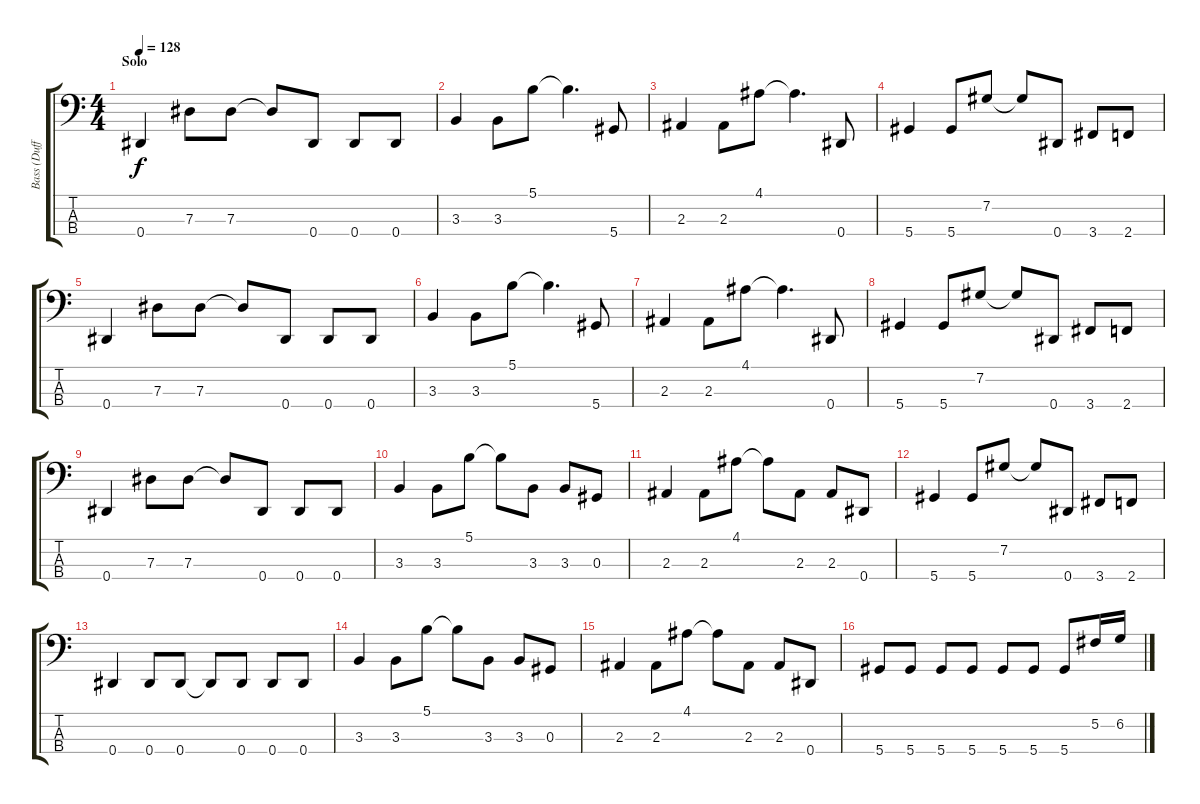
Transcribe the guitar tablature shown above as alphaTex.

\track ("Bass (Duff)" "Bass (Duff") {instrument electricbasspick}
\staff {score tabs}
\tuning (Gb2 Db2 Ab1 Eb1) {hide}
\ts (4 4)
\section ("" "Solo")
\tempo 128
\clef f4
\ks c
0.4.4{dy f instrument electricbasspick} 7.3.8 7.3.8 7.3{t}.8 0.4.8 0.4.8 0.4.8 |
3.3.4 3.3.8 5.1.8 5.1{t}.4{d} 5.4.8 |
2.3.4 2.3.8 4.1.8 4.1{t}.4{d} 0.4.8 |
5.4.4 5.4.8 7.2.8 7.2{t}.8 0.4.8 3.4.8 2.4.8 |
0.4.4 7.3.8 7.3.8 7.3{t}.8 0.4.8 0.4.8 0.4.8 |
3.3.4 3.3.8 5.1.8 5.1{t}.4{d} 5.4.8 |
2.3.4 2.3.8 4.1.8 4.1{t}.4{d} 0.4.8 |
5.4.4 5.4.8 7.2.8 7.2{t}.8 0.4.8 3.4.8 2.4.8 |
0.4.4 7.3.8 7.3.8 7.3{t}.8 0.4.8 0.4.8 0.4.8 |
3.3.4 3.3.8 5.1.8 5.1{t}.8 3.3.8 3.3.8 0.3.8 |
2.3.4 2.3.8 4.1.8 4.1{t}.8 2.3.8 2.3.8 0.4.8 |
5.4.4 5.4.8 7.2.8 7.2{t}.8 0.4.8 3.4.8 2.4.8 |
0.4.4 0.4.8 0.4.8 0.4{t}.8 0.4.8 0.4.8 0.4.8 |
3.3.4 3.3.8 5.1.8 5.1{t}.8 3.3.8 3.3.8 0.3.8 |
2.3.4 2.3.8 4.1.8 4.1{t}.8 2.3.8 2.3.8 0.4.8 |
5.4.8 5.4.8 5.4.8 5.4.8 5.4.8 5.4.8 5.4.8 5.2.16 6.2.16
